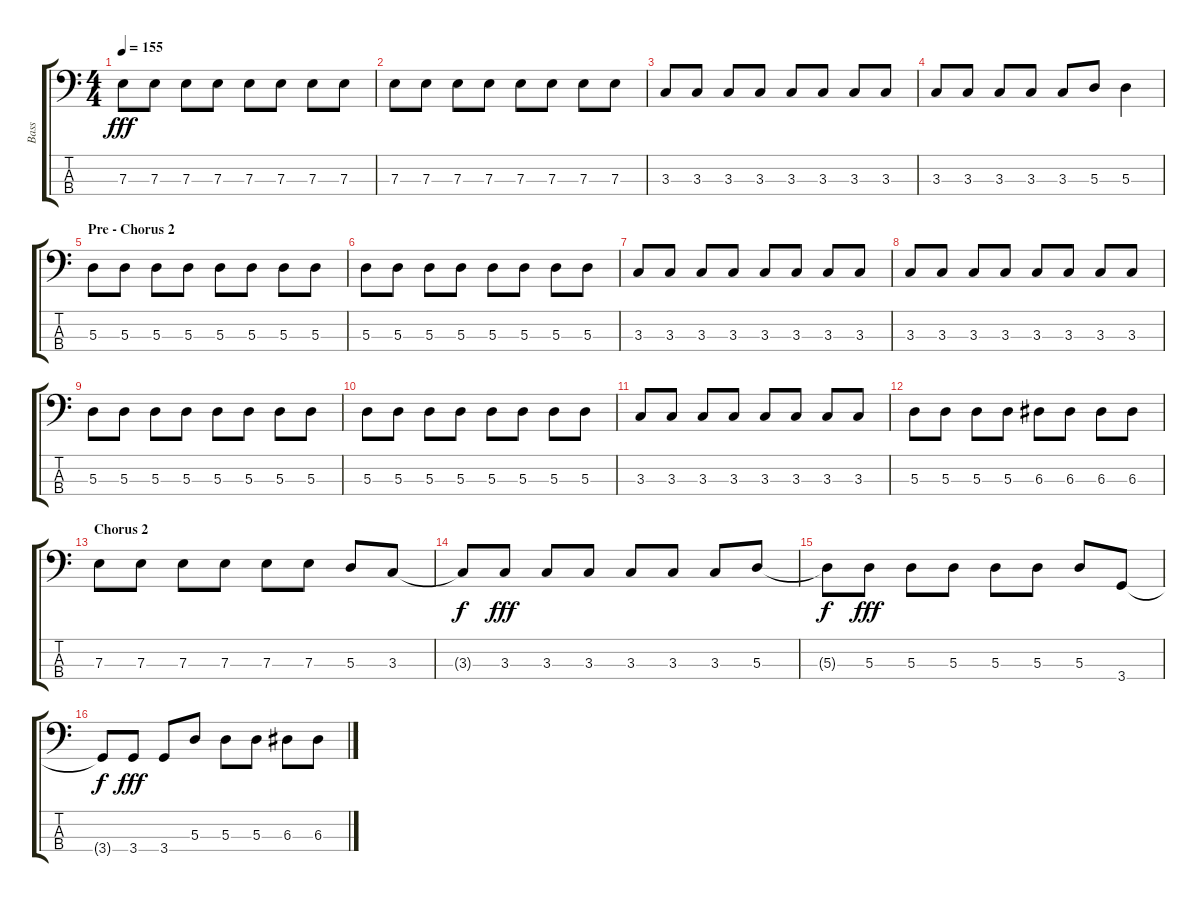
\track ("Bass" "Bass") {instrument electricbassfinger}
\staff {score tabs}
\tuning (G2 D2 A1 E1) {hide}
\ts (4 4)
\tempo 155
\clef f4
\ks c
7.3.8{dy fff} 7.3.8 7.3.8 7.3.8 7.3.8 7.3.8 7.3.8 7.3.8 |
7.3.8 7.3.8 7.3.8 7.3.8 7.3.8 7.3.8 7.3.8 7.3.8 |
3.3.8 3.3.8 3.3.8 3.3.8 3.3.8 3.3.8 3.3.8 3.3.8 |
3.3.8 3.3.8 3.3.8 3.3.8 3.3.8 5.3.8 5.3.4 |
\section ("" "Pre - Chorus 2")
5.3.8 5.3.8 5.3.8 5.3.8 5.3.8 5.3.8 5.3.8 5.3.8 |
5.3.8 5.3.8 5.3.8 5.3.8 5.3.8 5.3.8 5.3.8 5.3.8 |
3.3.8 3.3.8 3.3.8 3.3.8 3.3.8 3.3.8 3.3.8 3.3.8 |
3.3.8 3.3.8 3.3.8 3.3.8 3.3.8 3.3.8 3.3.8 3.3.8 |
5.3.8 5.3.8 5.3.8 5.3.8 5.3.8 5.3.8 5.3.8 5.3.8 |
5.3.8 5.3.8 5.3.8 5.3.8 5.3.8 5.3.8 5.3.8 5.3.8 |
3.3.8 3.3.8 3.3.8 3.3.8 3.3.8 3.3.8 3.3.8 3.3.8 |
5.3.8 5.3.8 5.3.8 5.3.8 6.3.8 6.3.8 6.3.8 6.3.8 |
\section ("" "Chorus 2")
7.3.8 7.3.8 7.3.8 7.3.8 7.3.8 7.3.8 5.3.8 3.3.8 |
3.3{t}.8{dy f} 3.3.8{dy fff} 3.3.8 3.3.8 3.3.8 3.3.8 3.3.8 5.3.8 |
5.3{t}.8{dy f} 5.3.8{dy fff} 5.3.8 5.3.8 5.3.8 5.3.8 5.3.8 3.4.8 |
3.4{t}.8{dy f} 3.4.8{dy fff} 3.4.8 5.3.8 5.3.8 5.3.8 6.3.8 6.3.8
